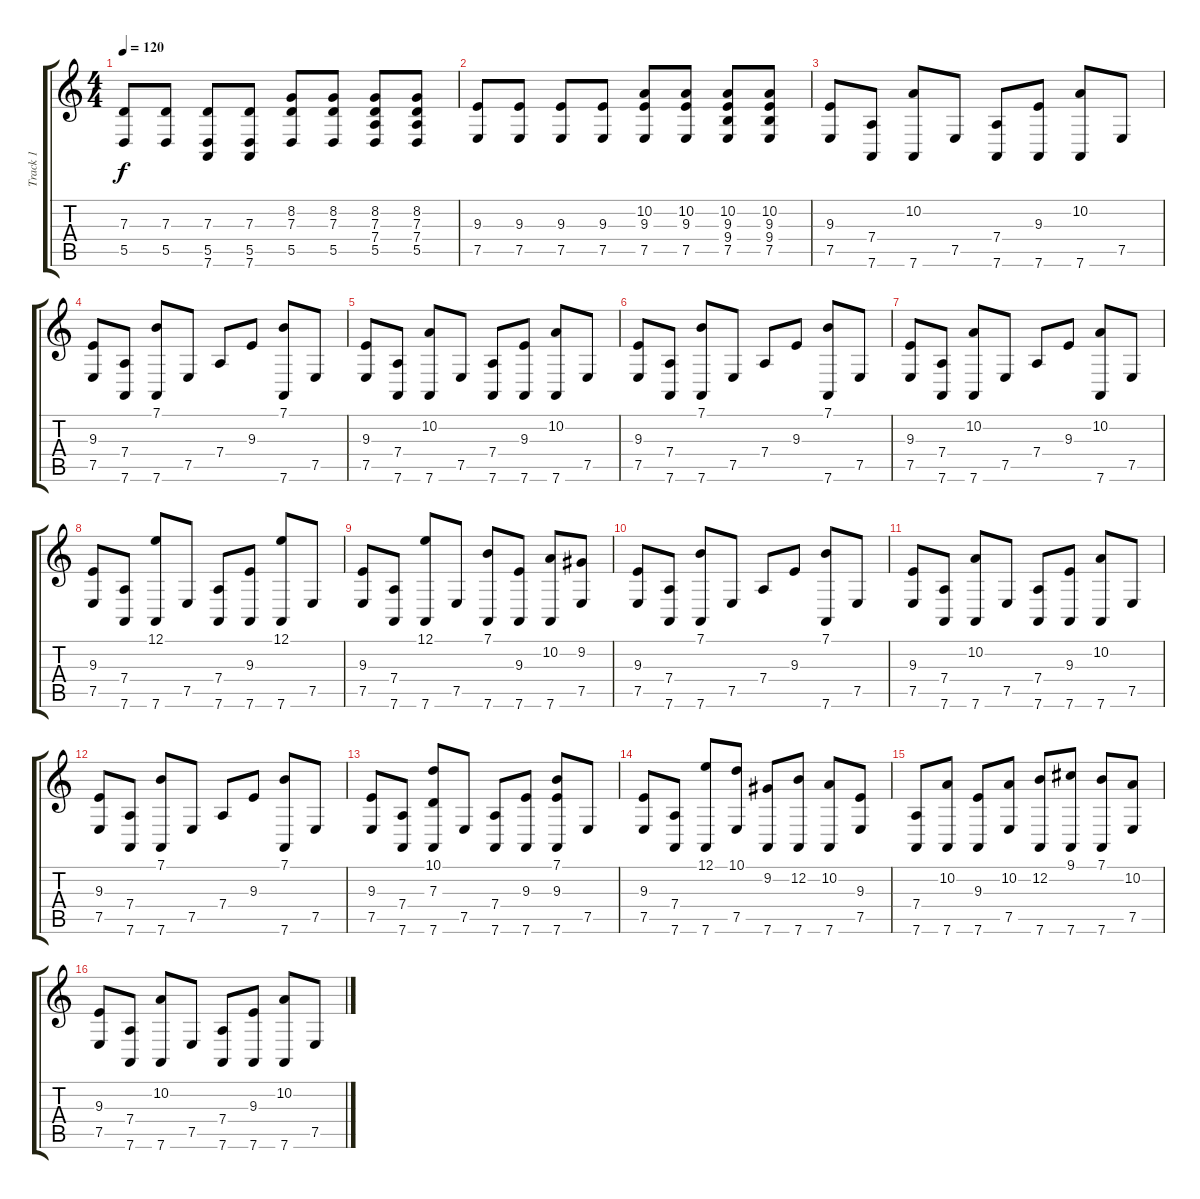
\track ("Track 1" "Track 1") {instrument acousticgrandpiano}
\staff {score tabs}
\tuning (E4 B3 G3 D3 A2 D2) {hide}
\ts (4 4)
\tempo 120
\clef g2
\ks c
(7.3 5.5).8{dy f instrument acousticgrandpiano} (7.3 5.5).8 (7.3 5.5 7.6).8 (7.3 5.5 7.6).8 (8.2 7.3 5.5).8 (8.2 7.3 5.5).8 (8.2 7.3 7.4 5.5).8 (8.2 7.3 7.4 5.5).8 |
(9.3 7.5).8 (9.3 7.5).8 (9.3 7.5).8 (9.3 7.5).8 (10.2 9.3 7.5).8 (10.2 9.3 7.5).8 (10.2 9.3 9.4 7.5).8 (10.2 9.3 9.4 7.5).8 |
(9.3 7.5).8 (7.4 7.6).8 (10.2 7.6).8 7.5.8 (7.4 7.6).8 (9.3 7.6).8 (10.2 7.6).8 7.5.8 |
(9.3 7.5).8 (7.4 7.6).8 (7.1 7.6).8 7.5.8 7.4.8 9.3.8 (7.1 7.6).8 7.5.8 |
(9.3 7.5).8 (7.4 7.6).8 (10.2 7.6).8 7.5.8 (7.4 7.6).8 (9.3 7.6).8 (10.2 7.6).8 7.5.8 |
(9.3 7.5).8 (7.4 7.6).8 (7.1 7.6).8 7.5.8 7.4.8 9.3.8 (7.1 7.6).8 7.5.8 |
(9.3 7.5).8 (7.4 7.6).8 (10.2 7.6).8 7.5.8 7.4.8 9.3.8 (10.2 7.6).8 7.5.8 |
(9.3 7.5).8 (7.4 7.6).8 (12.1 7.6).8 7.5.8 (7.4 7.6).8 (9.3 7.6).8 (12.1 7.6).8 7.5.8 |
(9.3 7.5).8 (7.4 7.6).8 (12.1 7.6).8 7.5.8 (7.1 7.6).8 (9.3 7.6).8 (10.2 7.6).8 (9.2 7.5).8 |
(9.3 7.5).8 (7.4 7.6).8 (7.1 7.6).8 7.5.8 7.4.8 9.3.8 (7.1 7.6).8 7.5.8 |
(9.3 7.5).8 (7.4 7.6).8 (10.2 7.6).8 7.5.8 (7.4 7.6).8 (9.3 7.6).8 (10.2 7.6).8 7.5.8 |
(9.3 7.5).8 (7.4 7.6).8 (7.1 7.6).8 7.5.8 7.4.8 9.3.8 (7.1 7.6).8 7.5.8 |
(9.3 7.5).8 (7.4 7.6).8 (10.1 7.3 7.6).8 7.5.8 (7.4 7.6).8 (9.3 7.6).8 (7.1 9.3 7.6).8 7.5.8 |
(9.3 7.5).8 (7.4 7.6).8 (12.1 7.6).8 (10.1 7.5).8 (9.2 7.6).8 (12.2 7.6).8 (10.2 7.6).8 (9.3 7.5).8 |
(7.4 7.6).8 (10.2 7.6).8 (9.3 7.6).8 (10.2 7.5).8 (12.2 7.6).8 (9.1 7.6).8 (7.1 7.6).8 (10.2 7.5).8 |
(9.3 7.5).8 (7.4 7.6).8 (10.2 7.6).8 7.5.8 (7.4 7.6).8 (9.3 7.6).8 (10.2 7.6).8 7.5.8
